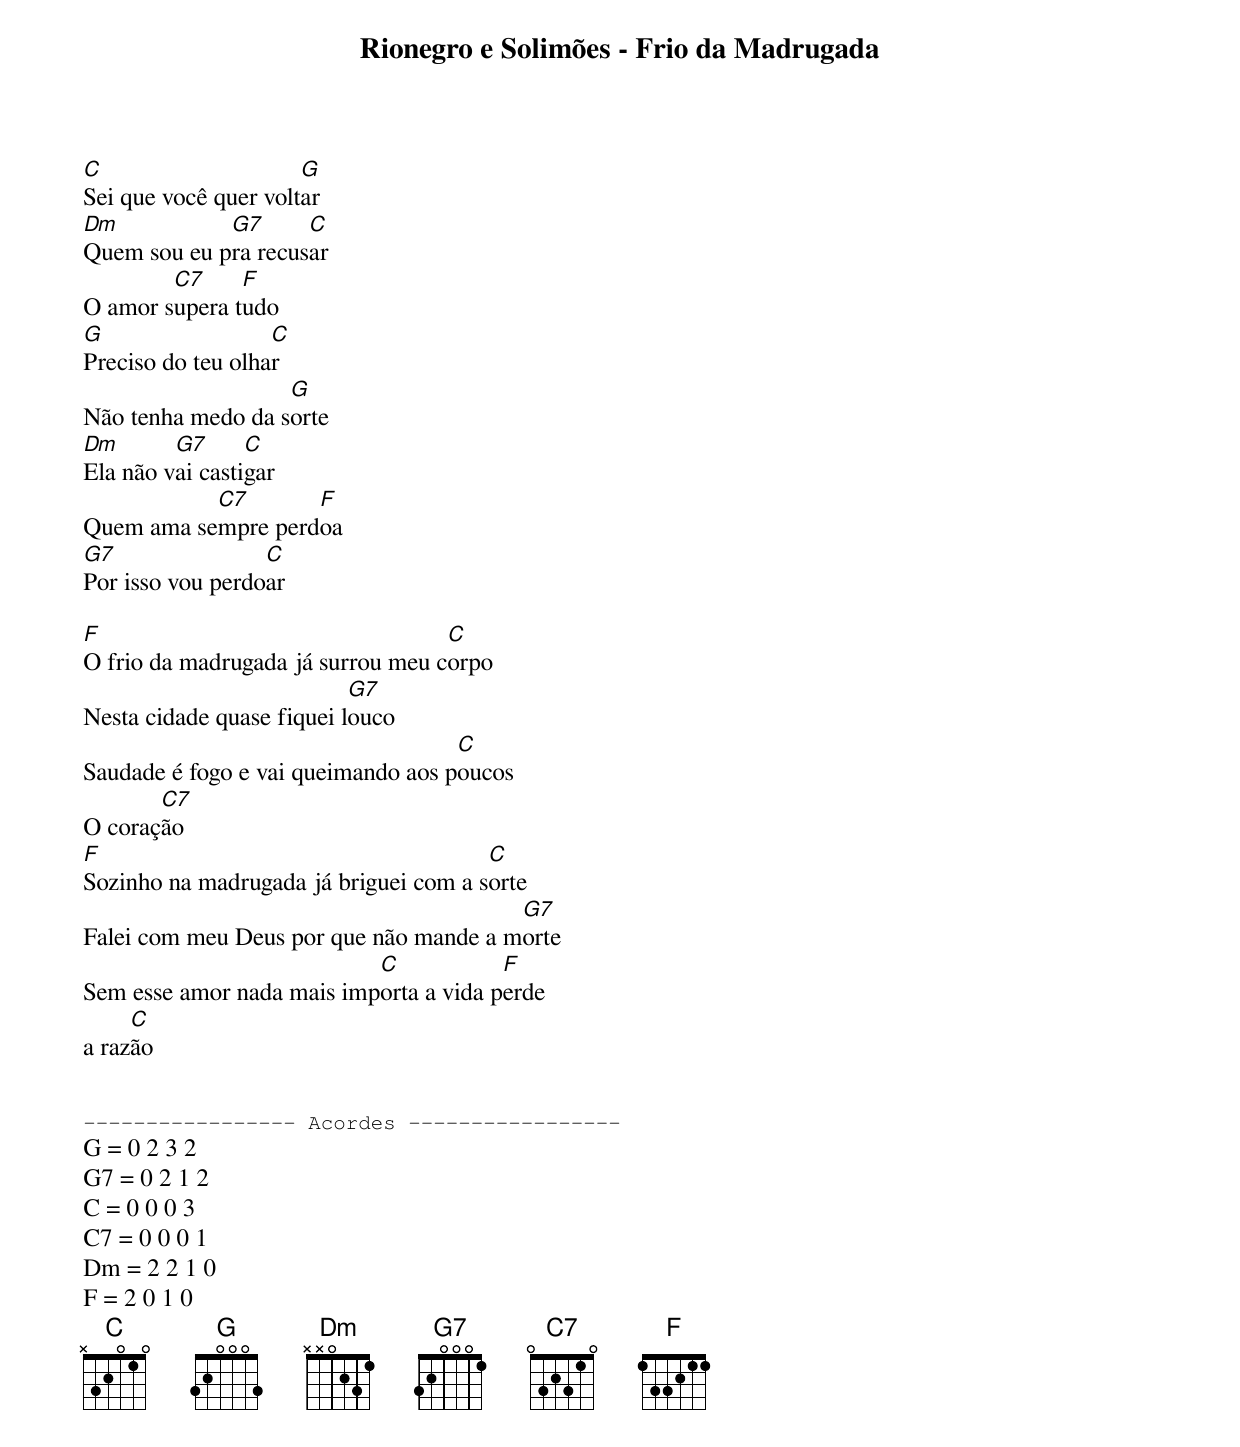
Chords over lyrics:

Rionegro e Solimões - Frio da Madrugada

C                     G
Sei que você quer voltar
Dm           G7      C
Quem sou eu pra recusar
        C7     F
O amor supera tudo
G                  C
Preciso do teu olhar
                   G
Não tenha medo da sorte
Dm       G7      C
Ela não vai castigar
           C7       F
Quem ama sempre perdoa
G7                C
Por isso vou perdoar

F                                  C
O frio da madrugada já surrou meu corpo
                           G7
Nesta cidade quase fiquei louco
                                    C
Saudade é fogo e vai queimando aos poucos
       C7
O coração
F                                      C
Sozinho na madrugada já briguei com a sorte
                                        G7
Falei com meu Deus por que não mande a morte
                           C            F
Sem esse amor nada mais importa a vida perde
     C
a razão


----------------- Acordes -----------------
G = 0 2 3 2
G7 = 0 2 1 2
C = 0 0 0 3
C7 = 0 0 0 1
Dm = 2 2 1 0
F = 2 0 1 0
